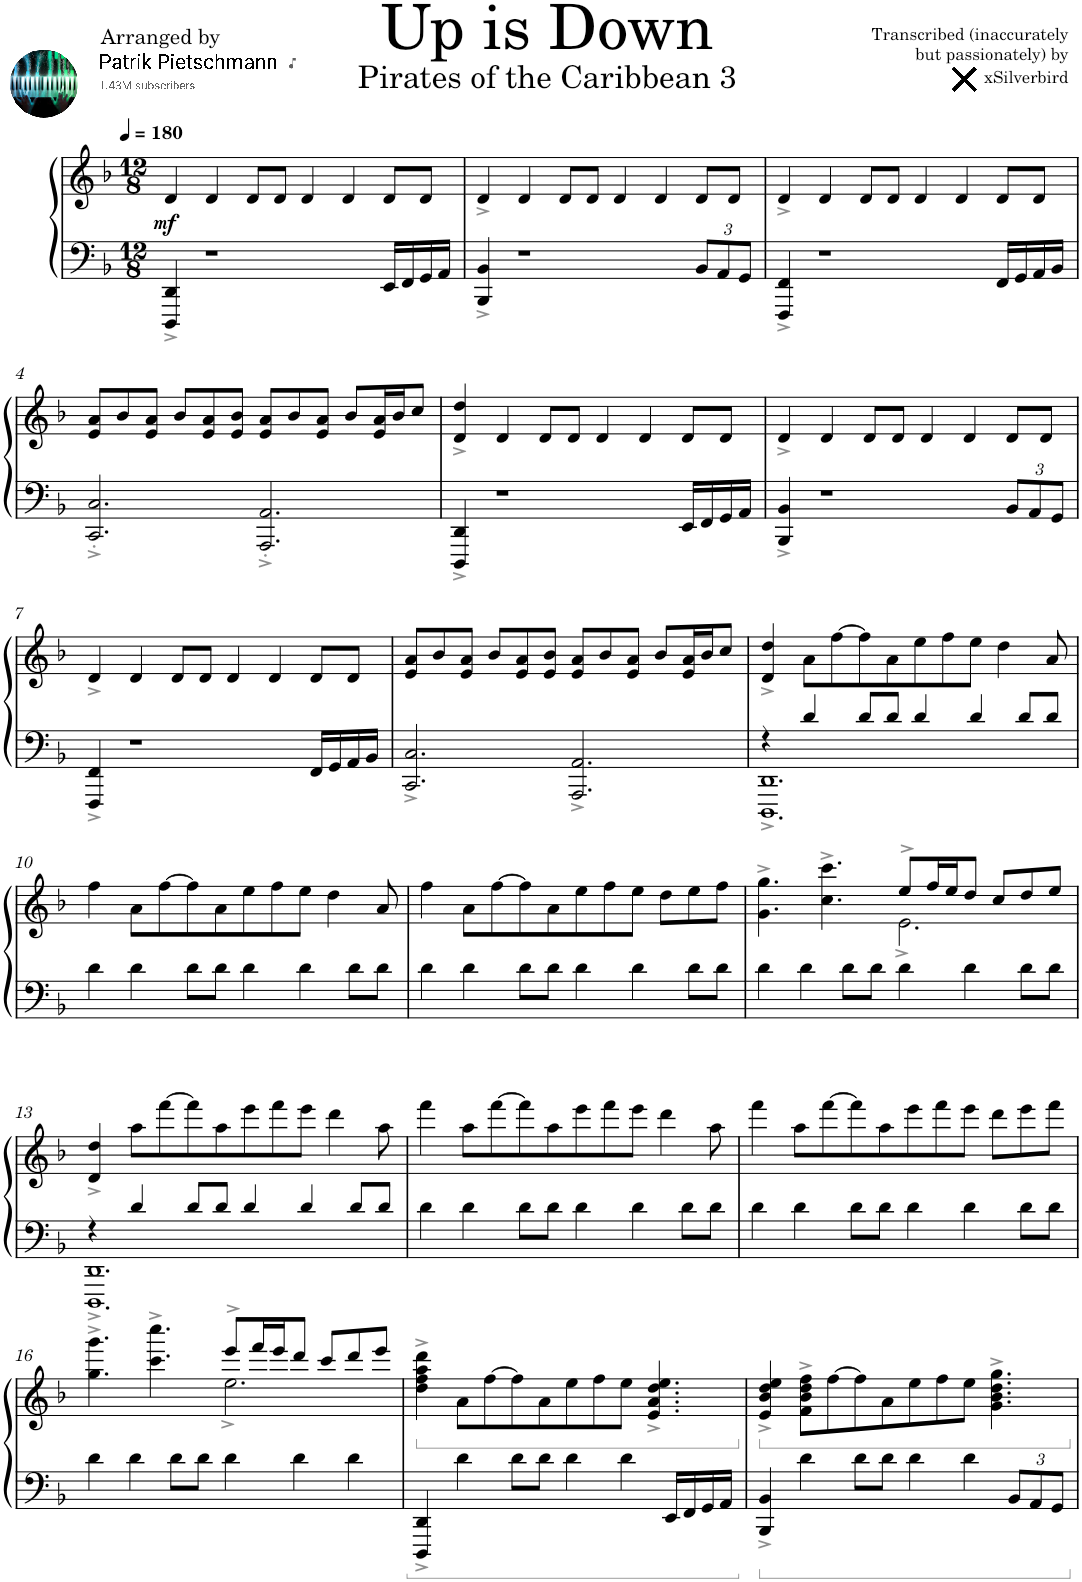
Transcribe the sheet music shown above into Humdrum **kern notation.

**kern	**kern	**dynam
*part1	*part1	*part1
*staff2	*staff1	*staff1/2
*I"Piano	*	*
*I'Pno.	*	*
*clefF4	*clefG2	*
*k[b-]	*k[b-]	*
*M12/8	*M12/8	*
*MM180	*MM180	*
=1	=1	=1
!	!	!LO:DY:b
4DDD/^ 4DD/^	4d/	mf
1r	4d/	.
.	8d/L	.
.	8d/J	.
.	4d/	.
.	4d/	.
16EE/LL	8d/L	.
16FF/	.	.
16GG/	8d/J	.
16AA/JJ	.	.
=2	=2	=2
4BBB-/^ 4BB-/^	4d^/	.
1r	4d/	.
.	8d/L	.
.	8d/J	.
.	4d/	.
.	4d/	.
*Xbrackettup	*	*
12BB-/L	8d/L	.
12AA/	.	.
.	8d/J	.
12GG/J	.	.
=3	=3	=3
4FFF/^ 4FF/^	4d^/	.
1r	4d/	.
.	8d/L	.
.	8d/J	.
.	4d/	.
.	4d/	.
16FF/LL	8d/L	.
16GG/	.	.
16AA/	8d/J	.
16BB-/JJ	.	.
!!LO:LB:g=z
=4	=4	=4
2.CC/'^ 2.C/'^	8e/ 8a/L	.
.	8b-/	.
.	8e/ 8a/J	.
.	8b-/L	.
.	8e/ 8a/	.
.	8e/ 8b-/J	.
2.AAA/'^ 2.AA/'^	8e/ 8a/L	.
.	8b-/	.
.	8e/ 8a/J	.
.	8b-/L	.
.	16e/ 16a/L	.
.	16b-/J	.
.	8cc/J	.
=5	=5	=5
4DDD/^ 4DD/^	4d/^ 4dd/^	.
1r	4d/	.
.	8d/L	.
.	8d/J	.
.	4d/	.
.	4d/	.
16EE/LL	8d/L	.
16FF/	.	.
16GG/	8d/J	.
16AA/JJ	.	.
=6	=6	=6
4BBB-/^ 4BB-/^	4d^/	.
1r	4d/	.
.	8d/L	.
.	8d/J	.
.	4d/	.
.	4d/	.
12BB-/L	8d/L	.
12AA/	.	.
.	8d/J	.
12GG/J	.	.
!!LO:LB:g=z
=7	=7	=7
4FFF/^ 4FF/^	4d^/	.
1r	4d/	.
.	8d/L	.
.	8d/J	.
.	4d/	.
.	4d/	.
16FF/LL	8d/L	.
16GG/	.	.
16AA/	8d/J	.
16BB-/JJ	.	.
=8	=8	=8
2.CC/^ 2.C/^	8e/ 8a/L	.
.	8b-/	.
.	8e/ 8a/J	.
.	8b-/L	.
.	8e/ 8a/	.
.	8e/ 8b-/J	.
2.AAA/^ 2.AA/^	8e/ 8a/L	.
.	8b-/	.
.	8e/ 8a/J	.
.	8b-/L	.
.	16e/ 16a/L	.
.	16b-/J	.
.	8cc/J	.
=9	=9	=9
*^	*	*
4r	1.DDD^ 1.DD^	4d/^ 4dd/^	.
4d/	.	8a\L	.
.	.	[8ff\	.
8d/L	.	8ff\]	.
8d/J	.	8a\	.
4d/	.	8ee\	.
.	.	8ff\	.
4d/	.	8ee\J	.
.	.	4dd\	.
8d/L	.	.	.
8d/J	.	8a/	.
*v	*v	*	*
!!LO:LB:g=z
=10	=10	=10
4d\	4ff\	.
4d\	8a\L	.
.	[8ff\	.
8d\L	8ff\]	.
8d\J	8a\	.
4d\	8ee\	.
.	8ff\	.
4d\	8ee\J	.
.	4dd\	.
8d\L	.	.
8d\J	8a/	.
=11	=11	=11
4d\	4ff\	.
4d\	8a\L	.
.	[8ff\	.
8d\L	8ff\]	.
8d\J	8a\	.
4d\	8ee\	.
.	8ff\	.
4d\	8ee\J	.
.	8dd\L	.
8d\L	8ee\	.
8d\J	8ff\J	.
=12	=12	=12
*	*^	*
4d\	4.g\^ 4.gg\^	2.ryy	.
4d\	.	.	.
.	4.cc\^ 4.ccc\^	.	.
8d\L	.	.	.
8d\J	.	.	.
4d\	8ee^/L	2.e^\	.
.	16ff/L	.	.
.	16ee/J	.	.
4d\	8dd/J	.	.
.	8cc/L	.	.
8d\L	8dd/	.	.
8d\J	8ee/J	.	.
*	*v	*v	*
!!LO:LB:g=z
=13	=13	=13
*^	*	*
4r	1.DDD^ 1.DD^	4d/^ 4dd/^	.
4d/	.	8aa\L	.
.	.	[8fff\	.
8d/L	.	8fff\]	.
8d/J	.	8aa\	.
4d/	.	8eee\	.
.	.	8fff\	.
4d/	.	8eee\J	.
.	.	4ddd\	.
8d/L	.	.	.
8d/J	.	8aa\	.
*v	*v	*	*
=14	=14	=14
4d\	4fff\	.
4d\	8aa\L	.
.	[8fff\	.
8d\L	8fff\]	.
8d\J	8aa\	.
4d\	8eee\	.
.	8fff\	.
4d\	8eee\J	.
.	4ddd\	.
8d\L	.	.
8d\J	8aa\	.
=15	=15	=15
4d\	4fff\	.
4d\	8aa\L	.
.	[8fff\	.
8d\L	8fff\]	.
8d\J	8aa\	.
4d\	8eee\	.
.	8fff\	.
4d\	8eee\J	.
.	8ddd\L	.
8d\L	8eee\	.
8d\J	8fff\J	.
!!LO:LB:g=z
=16	=16	=16
*	*^	*
4d\	4.gg\^ 4.ggg\^	2.ryy	.
4d\	.	.	.
.	4.ccc\^ 4.cccc\^	.	.
8d\L	.	.	.
8d\J	.	.	.
4d\	8eee^/L	2.ee^\	.
.	16fff/L	.	.
.	16eee/J	.	.
4d\	8ddd/J	.	.
.	8ccc/L	.	.
4d\	8ddd/	.	.
.	8eee/J	.	.
*	*v	*v	*
=17	=17	=17
*	*ped	*
4DDD/^ 4DD/^	4dd\^ 4ff\^ 4aa\^ 4ddd\^	.
4d\	8a\L	.
.	[8ff\	.
8d\L	8ff\]	.
8d\J	8a\	.
4d\	8ee\	.
.	8ff\	.
4d\	8ee\J	.
.	4.e/^ 4.a/^ 4.dd/^ 4.ee/^	.
16EE/LL	.	.
16FF/	.	.
16GG/	.	.
16AA/JJ	.	.
=18	=18	=18
*	*Xped	*
*	*ped	*
4BBB-/^ 4BB-/^	4e/^ 4b-/^ 4dd/^ 4ee/^	.
4d\	8f\^ 8b-\^ 8dd\^ 8ff\^L	.
.	[8ff\	.
8d\L	8ff\]	.
8d\J	8a\	.
4d\	8ee\	.
.	8ff\	.
4d\	8ee\J	.
.	4.g\^ 4.b-\^ 4.dd\^ 4.gg\^	.
12BB-/L	.	.
12AA/	.	.
12GG/J	.	.
*	*Xped	*
=	=	=
*-	*-	*-
